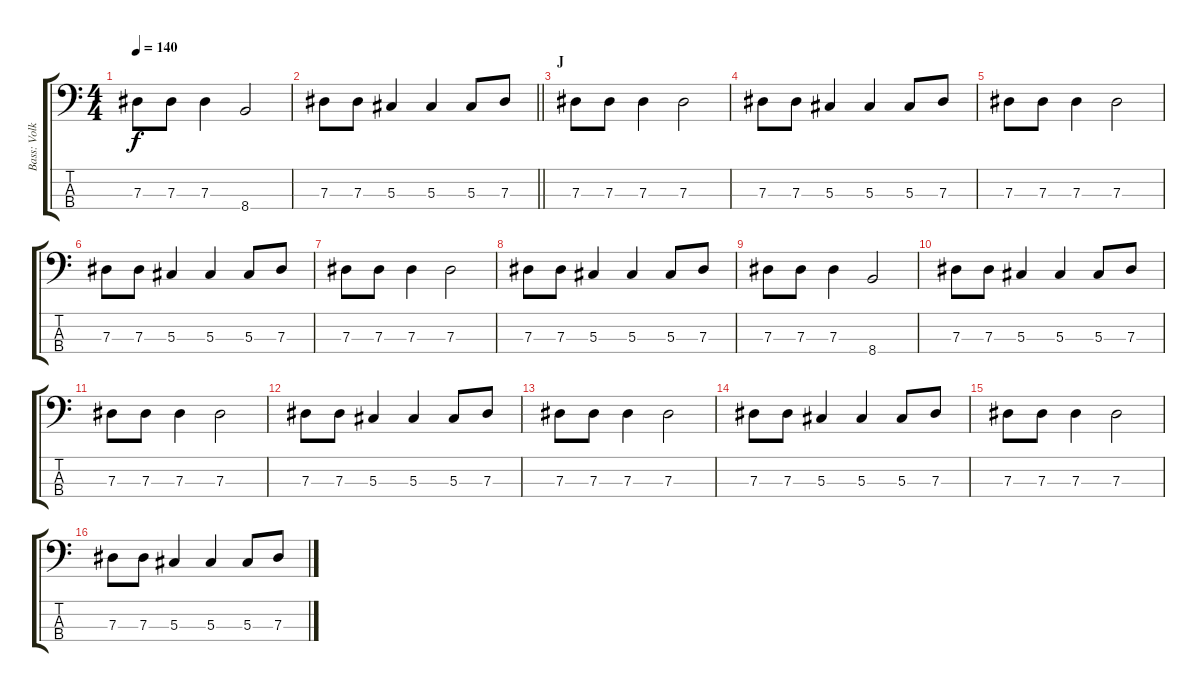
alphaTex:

\track ("Bass: Volker" "Bass: Volk") {instrument electricbassfinger}
\staff {score tabs}
\tuning (Gb2 Db2 Ab1 Eb1) {hide}
\ts (4 4)
\tempo 140
\clef f4
\ks c
7.3.8{dy f} 7.3.8 7.3.4 8.4.2 |
\barLineRight lightlight
7.3.8 7.3.8 5.3.4 5.3.4 5.3.8 7.3.8 |
\section ("" "J")
7.3.8 7.3.8 7.3.4 7.3.2 |
7.3.8 7.3.8 5.3.4 5.3.4 5.3.8 7.3.8 |
7.3.8 7.3.8 7.3.4 7.3.2 |
7.3.8 7.3.8 5.3.4 5.3.4 5.3.8 7.3.8 |
7.3.8 7.3.8 7.3.4 7.3.2 |
7.3.8 7.3.8 5.3.4 5.3.4 5.3.8 7.3.8 |
7.3.8 7.3.8 7.3.4 8.4.2 |
7.3.8 7.3.8 5.3.4 5.3.4 5.3.8 7.3.8 |
7.3.8 7.3.8 7.3.4 7.3.2 |
7.3.8 7.3.8 5.3.4 5.3.4 5.3.8 7.3.8 |
7.3.8 7.3.8 7.3.4 7.3.2 |
7.3.8 7.3.8 5.3.4 5.3.4 5.3.8 7.3.8 |
7.3.8 7.3.8 7.3.4 7.3.2 |
7.3.8 7.3.8 5.3.4 5.3.4 5.3.8 7.3.8
